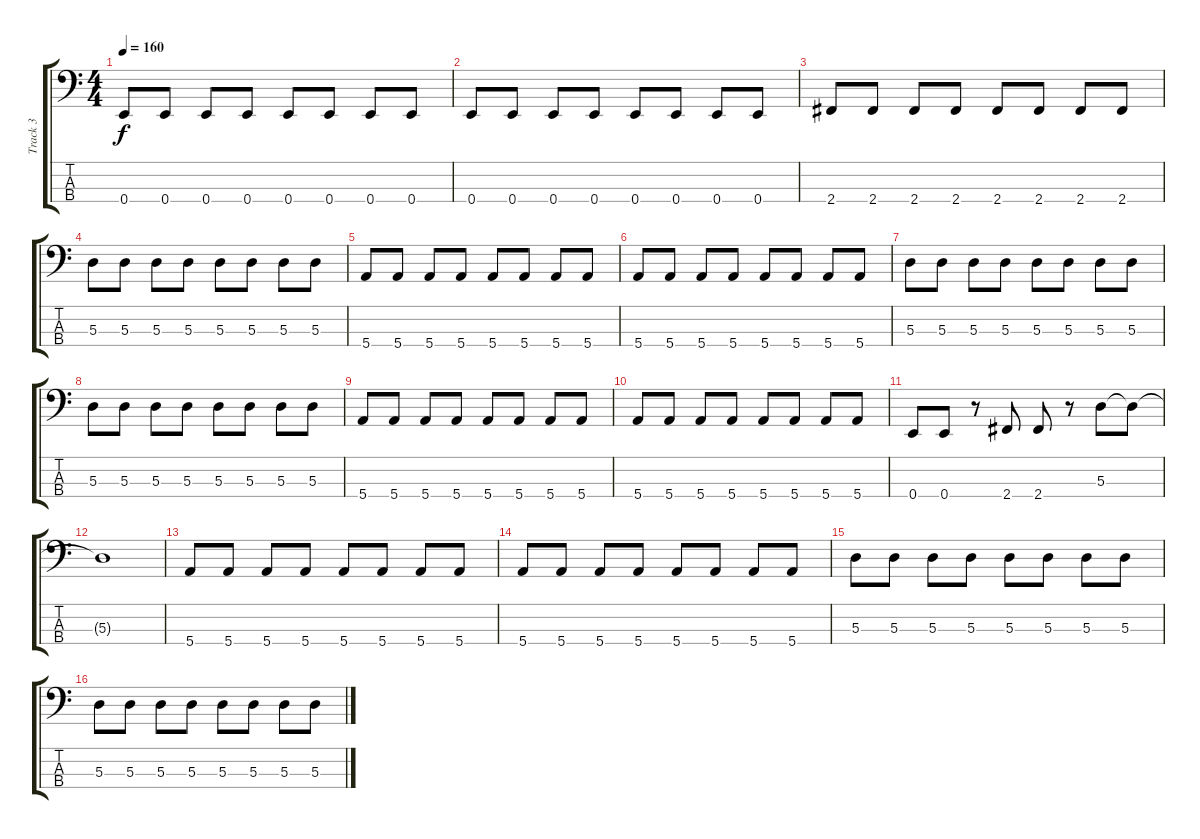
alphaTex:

\track ("Track 3" "Track 3") {instrument electricbasspick}
\staff {score tabs}
\tuning (G2 D2 A1 E1) {hide}
\ts (4 4)
\tempo 160
\clef f4
\ks c
0.4.8{dy f} 0.4.8 0.4.8 0.4.8 0.4.8 0.4.8 0.4.8 0.4.8 |
0.4.8 0.4.8 0.4.8 0.4.8 0.4.8 0.4.8 0.4.8 0.4.8 |
2.4.8 2.4.8 2.4.8 2.4.8 2.4.8 2.4.8 2.4.8 2.4.8 |
5.3.8 5.3.8 5.3.8 5.3.8 5.3.8 5.3.8 5.3.8 5.3.8 |
5.4.8 5.4.8 5.4.8 5.4.8 5.4.8 5.4.8 5.4.8 5.4.8 |
5.4.8 5.4.8 5.4.8 5.4.8 5.4.8 5.4.8 5.4.8 5.4.8 |
5.3.8 5.3.8 5.3.8 5.3.8 5.3.8 5.3.8 5.3.8 5.3.8 |
5.3.8 5.3.8 5.3.8 5.3.8 5.3.8 5.3.8 5.3.8 5.3.8 |
5.4.8 5.4.8 5.4.8 5.4.8 5.4.8 5.4.8 5.4.8 5.4.8 |
5.4.8 5.4.8 5.4.8 5.4.8 5.4.8 5.4.8 5.4.8 5.4.8 |
0.4.8 0.4.8 r.8 2.4.8 2.4.8 r.8 5.3.8 5.3{t}.8 |
5.3{t}.1 |
5.4.8 5.4.8 5.4.8 5.4.8 5.4.8 5.4.8 5.4.8 5.4.8 |
5.4.8 5.4.8 5.4.8 5.4.8 5.4.8 5.4.8 5.4.8 5.4.8 |
5.3.8 5.3.8 5.3.8 5.3.8 5.3.8 5.3.8 5.3.8 5.3.8 |
5.3.8 5.3.8 5.3.8 5.3.8 5.3.8 5.3.8 5.3.8 5.3.8
